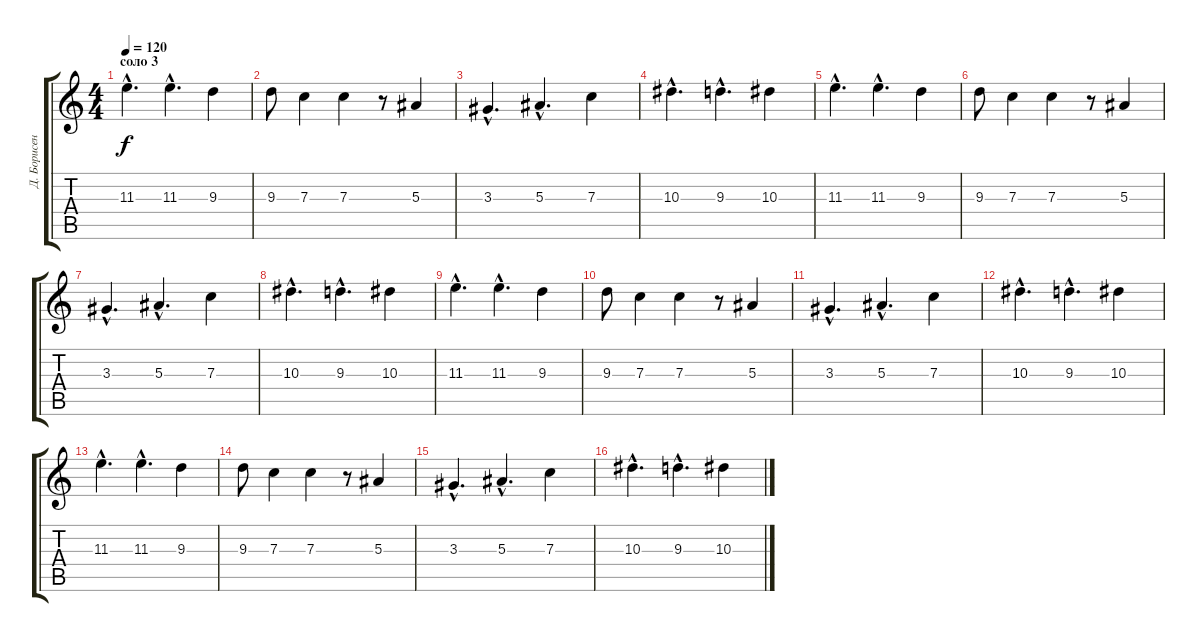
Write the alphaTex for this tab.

\track ("Д. Борисенков" "Д. Борисен") {instrument distortionguitar}
\staff {score tabs}
\tuning (D4 A3 F3 C3 G2 D2) {hide}
\ts (4 4)
\section ("" "соло 3")
\tempo 120
\clef g2
\ks c
11.3{hac}.4{d dy f} 11.3{hac}.4{d} 9.3.4 |
9.3.8 7.3.4 7.3.4 r.8 5.3.4 |
3.3{hac}.4{d} 5.3{hac}.4{d} 7.3.4 |
10.3{hac}.4{d} 9.3{hac}.4{d} 10.3.4 |
11.3{hac}.4{d} 11.3{hac}.4{d} 9.3.4 |
9.3.8 7.3.4 7.3.4 r.8 5.3.4 |
3.3{hac}.4{d} 5.3{hac}.4{d} 7.3.4 |
10.3{hac}.4{d} 9.3{hac}.4{d} 10.3.4 |
11.3{hac}.4{d} 11.3{hac}.4{d} 9.3.4 |
9.3.8 7.3.4 7.3.4 r.8 5.3.4 |
3.3{hac}.4{d} 5.3{hac}.4{d} 7.3.4 |
10.3{hac}.4{d} 9.3{hac}.4{d} 10.3.4 |
11.3{hac}.4{d} 11.3{hac}.4{d} 9.3.4 |
9.3.8 7.3.4 7.3.4 r.8 5.3.4 |
3.3{hac}.4{d} 5.3{hac}.4{d} 7.3.4 |
10.3{hac}.4{d} 9.3{hac}.4{d} 10.3.4
